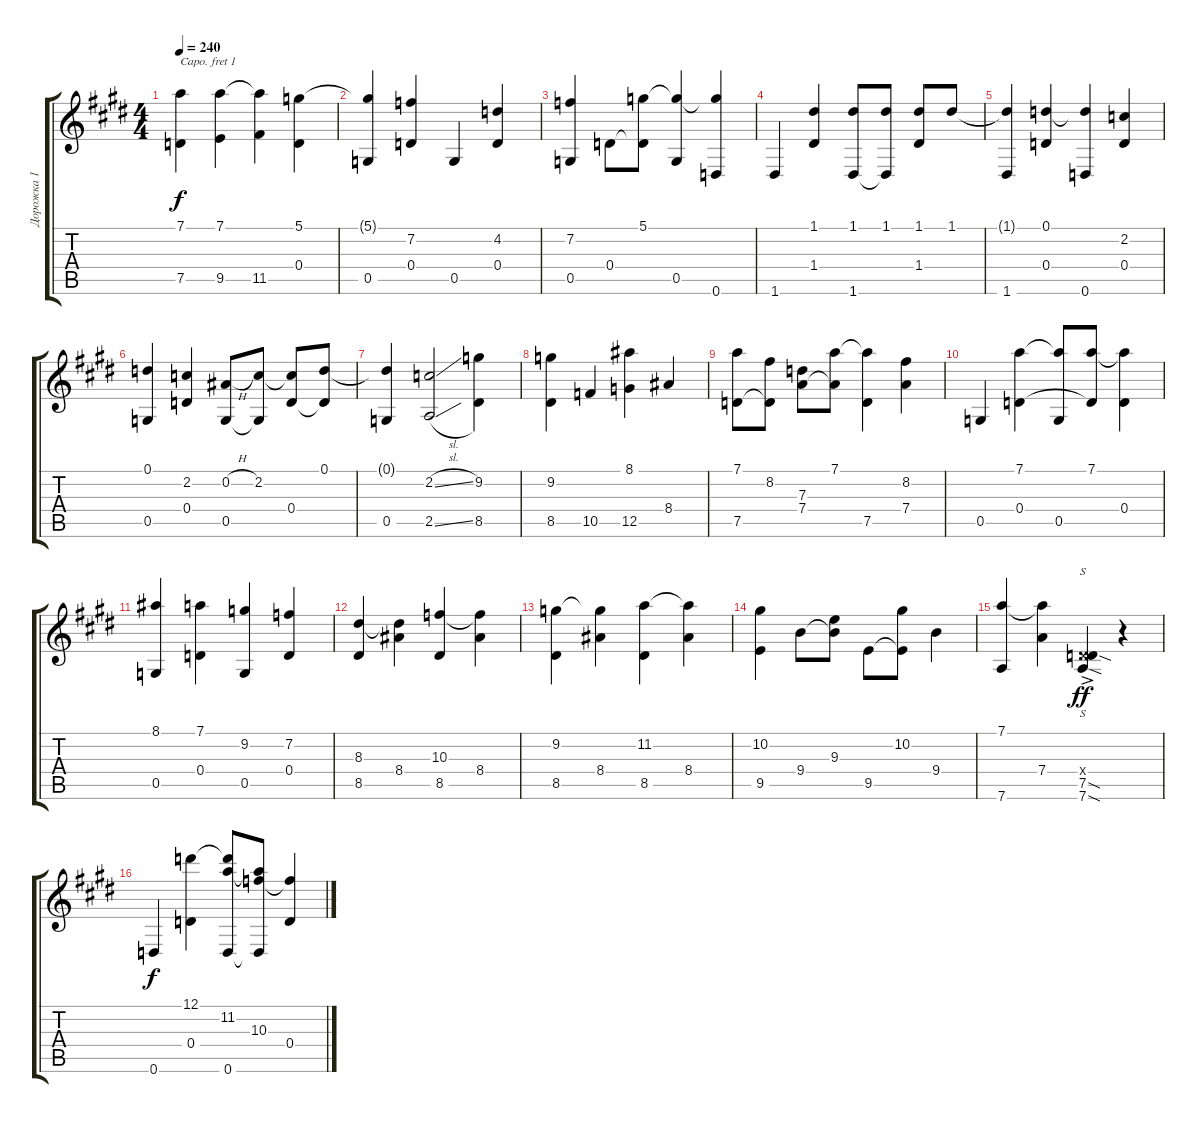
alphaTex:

\track ("Дорожка 1" "Дорожка 1") {instrument acousticguitarsteel}
\staff {score tabs}
\capo 1
\tuning (Db4 A3 Gb3 Db3 Gb2 Db2) {hide}
\ts (4 4)
\tempo 240
\clef g2
\ks e
(7.1 7.5).4{dy f} (7.1 9.5).4 (7.1{t} 11.5).4 (5.1 0.4).4 |
(5.1{t} 0.5).4 (7.2 0.4).4 0.5.4 (4.2 0.4).4 |
(7.2 0.5).4 0.4.8 (5.1 0.4{t}).8 (5.1{t} 0.5).4 (5.1{t} 0.6).4 |
1.6.4 (1.1 1.4).4 (1.1 1.6).8 (1.1 1.6{t}).8 (1.1 1.4).8 1.1.8 |
(1.1{t} 1.6).4 (0.1 0.4).4 (0.1{t} 0.6).4 (2.2 0.4).4 |
(0.1 0.5).4 (2.2 0.4).4 (0.2{h} 0.5).8 (2.2 0.5{t}).8 (2.2{t} 0.4).8 (0.1 0.4{t}).8 |
(0.1{t} 0.5).4 (2.2{sl} 2.5{sl}).2 (9.2 8.5).4 |
(9.2 8.5).4 10.5.4 (8.1 12.5).4 8.4.4 |
(7.1 7.5).8 (8.2 7.5{t}).8 (7.3 7.4).8 (7.1 7.4{t}).8 (7.1{t} 7.5).4 (8.2 7.4).4 |
0.5.4 (7.1 0.4).4 (7.1{t} 0.5).8 (7.1 0.4{t}).8 (7.1{t} 0.4).4 |
(8.1 0.5).4 (7.1 0.4).4 (9.2 0.5).4 (7.2 0.4).4 |
(8.3 8.5).4 (8.3{t} 8.4).4 (10.3 8.5).4 (10.3{t} 8.4).4 |
(9.2 8.5).4 (9.2{t} 8.4).4 (11.2 8.5).4 (11.2{t} 8.4).4 |
(10.2 9.5).4 9.4.8 (9.3 9.4{t}).8 9.5.8 (10.2 9.5{t}).8 9.4.4 |
(7.1 7.6).4 (7.1{t} 7.4).4 (0.4{ac x} 7.5{sod ac} 7.6{sod ac}).4{s dy ff} r.4 |
0.6.4{dy f} (12.1 0.4).4 (12.1{t} 11.2 0.6).8 (11.2{t} 10.3 0.6{t}).8 (10.3{t} 0.4).4
